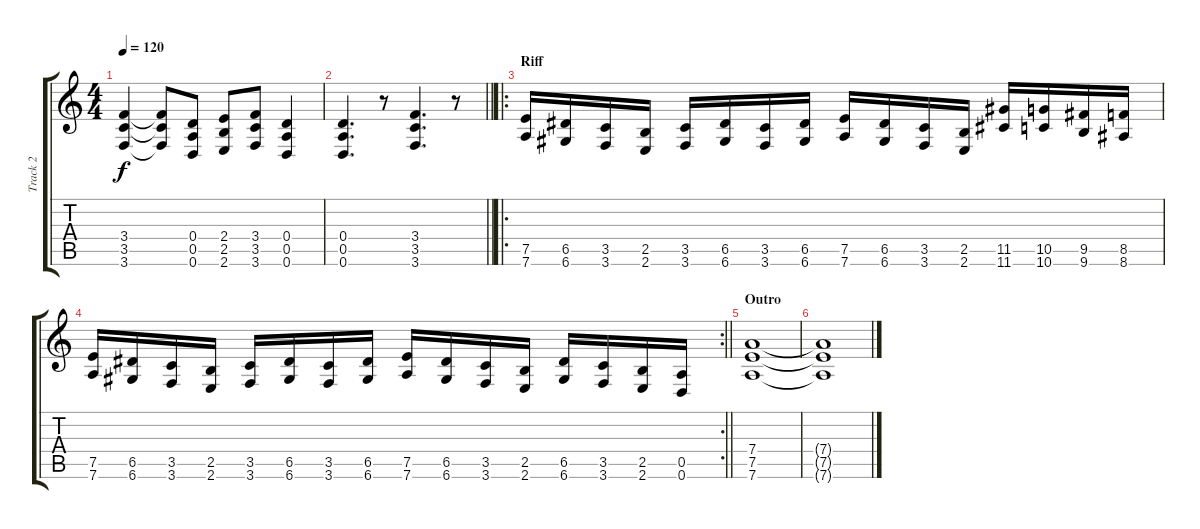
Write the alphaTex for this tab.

\track ("Track 2" "Track 2") {instrument distortionguitar}
\staff {score tabs}
\tuning (E4 B3 G3 D3 A2 D2) {hide}
\ts (4 4)
\tempo 120
\clef g2
\ks c
(3.4 3.5 3.6).4{dy f} (3.4{t} 3.5{t} 3.6{t}).8 (0.4 0.5 0.6).8 (2.4 2.5 2.6).8 (3.4 3.5 3.6).8 (0.4 0.5 0.6).4 |
\barLineRight lightlight
(0.4 0.5 0.6).4{d} r.8 (3.4 3.5 3.6).4{d} r.8 |
\ro
\section ("" "Riff")
(7.5 7.6).16 (6.5 6.6).16 (3.5 3.6).16 (2.5 2.6).16 (3.5 3.6).16 (6.5 6.6).16 (3.5 3.6).16 (6.5 6.6).16 (7.5 7.6).16 (6.5 6.6).16 (3.5 3.6).16 (2.5 2.6).16 (11.5 11.6).16 (10.5 10.6).16 (9.5 9.6).16 (8.5 8.6).16 |
\rc 2
\barLineRight lightlight
(7.5 7.6).16 (6.5 6.6).16 (3.5 3.6).16 (2.5 2.6).16 (3.5 3.6).16 (6.5 6.6).16 (3.5 3.6).16 (6.5 6.6).16 (7.5 7.6).16 (6.5 6.6).16 (3.5 3.6).16 (2.5 2.6).16 (6.5 6.6).16 (3.5 3.6).16 (2.5 2.6).16 (0.5 0.6).16 |
\section ("" "Outro")
(7.4 7.5 7.6).1 |
(7.4{t} 7.5{t} 7.6{t}).1
